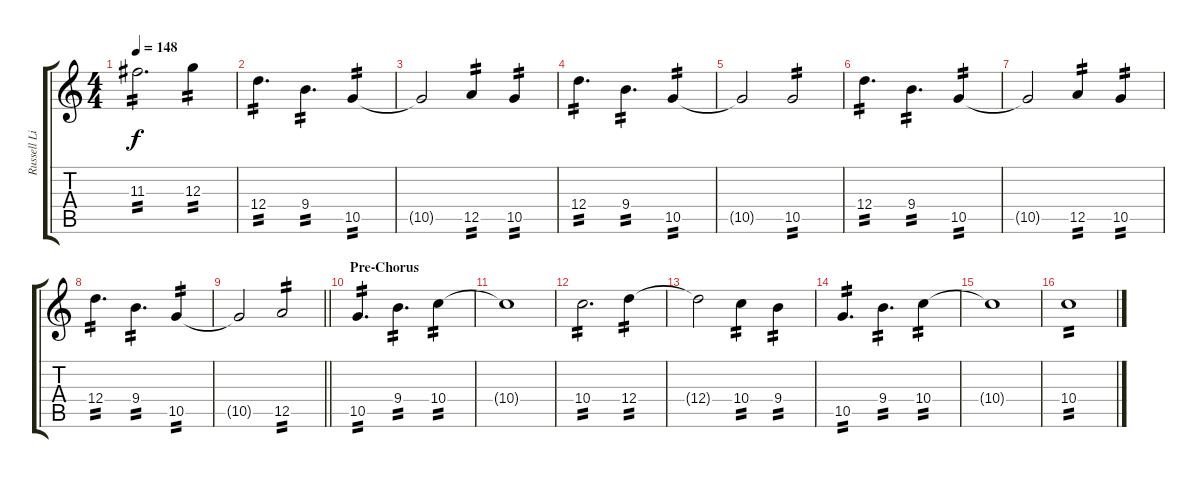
\track ("Russell Lissack" "Russell Li") {instrument electricguitarjazz}
\staff {score tabs}
\tuning (E4 B3 G3 D3 A2 E2) {hide}
\ts (4 4)
\tempo 148
\clef g2
\ks c
11.3.2{d tp 2 dy f} 12.3.4{tp 2} |
12.4.4{d tp 2 volume 8} 9.4.4{d tp 2} 10.5.4{tp 2} |
10.5{t}.2 12.5.4{tp 2} 10.5.4{tp 2} |
12.4.4{d tp 2} 9.4.4{d tp 2} 10.5.4{tp 2} |
10.5{t}.2 10.5.2{tp 2} |
12.4.4{d tp 2} 9.4.4{d tp 2} 10.5.4{tp 2} |
10.5{t}.2 12.5.4{tp 2} 10.5.4{tp 2} |
12.4.4{d tp 2} 9.4.4{d tp 2} 10.5.4{tp 2} |
\barLineRight lightlight
10.5{t}.2 12.5.2{tp 2} |
\section ("" "Pre-Chorus")
10.5.4{d tp 2} 9.4.4{d tp 2} 10.4.4{tp 2} |
10.4{t}.1 |
10.4.2{d tp 2} 12.4.4{tp 2} |
12.4{t}.2 10.4.4{tp 2} 9.4.4{tp 2} |
10.5.4{d tp 2} 9.4.4{d tp 2} 10.4.4{tp 2} |
10.4{t}.1 |
10.4.1{tp 2}
